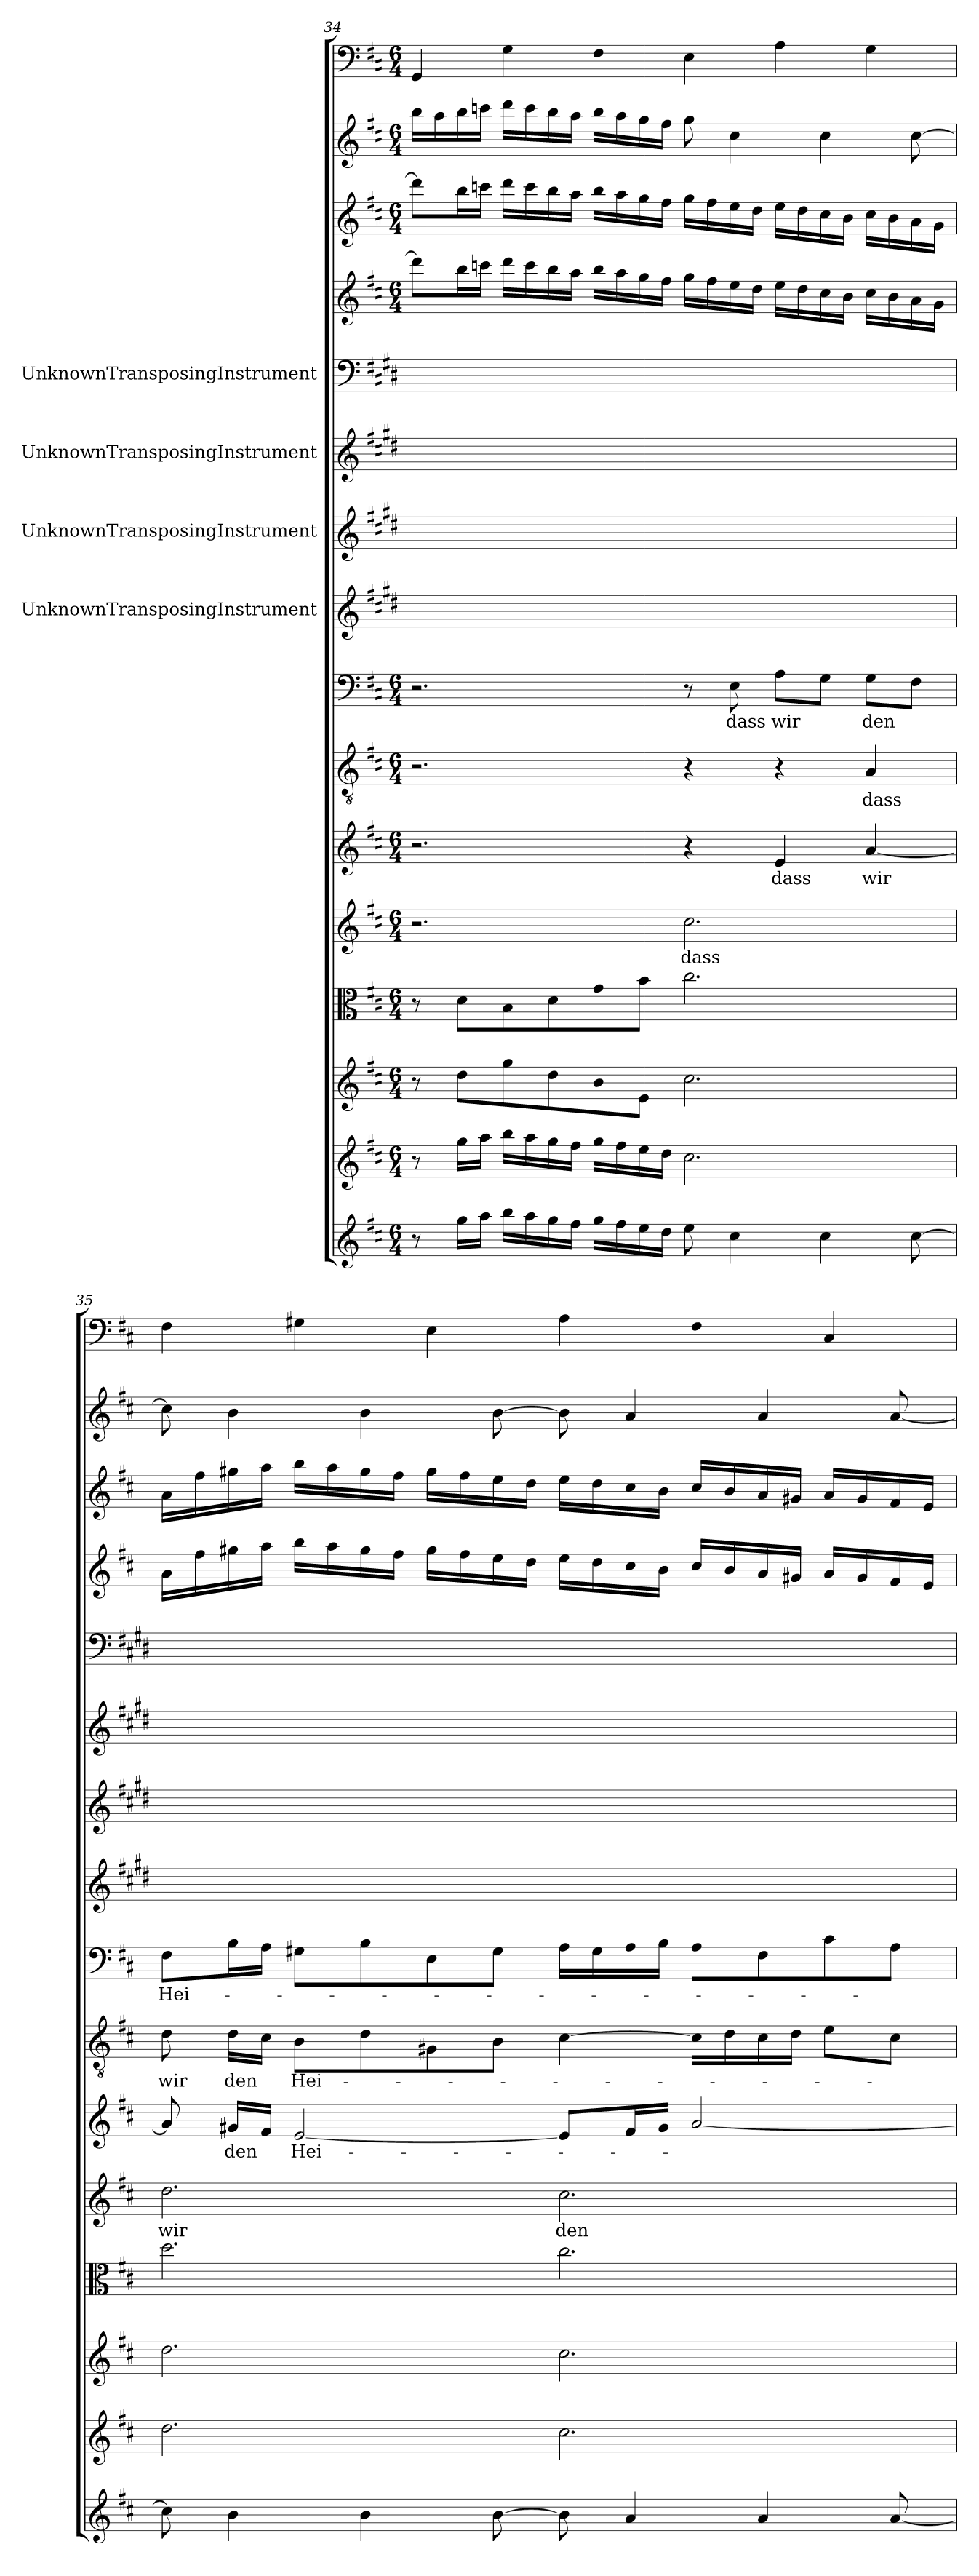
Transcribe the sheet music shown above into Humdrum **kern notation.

**kern	**kern	**kern	**kern	**kern	**text	**kern	**text	**kern	**text	**kern	**text	**kern	**kern	**kern	**kern	**kern	**kern	**kern	**kern
*part16	*part15	*part14	*part13	*part12	*part12	*part11	*part11	*part10	*part10	*part9	*part9	*part8	*part7	*part6	*part5	*part4	*part3	*part2	*part1
*staff16	*staff15	*staff14	*staff13	*staff12	*staff12	*staff11	*staff11	*staff10	*staff10	*staff9	*staff9	*staff8	*staff7	*staff6	*staff5	*staff4	*staff3	*staff2	*staff1
*	*	*	*	*	*	*	*	*	*	*	*	*I"UnknownTransposingInstrument	*I"UnknownTransposingInstrument	*I"UnknownTransposingInstrument	*I"UnknownTransposingInstrument	*	*	*	*
*clefG2	*clefG2	*clefG2	*clefC3	*clefG2	*	*clefG2	*	*clefGv2	*	*clefF4	*	*clefG2	*clefG2	*clefG2	*clefF4	*clefG2	*clefG2	*clefG2	*clefF4
*	*	*	*	*	*	*	*	*	*	*	*	*ITrd1c2	*ITrd1c2	*ITrd1c2	*ITrd1c2	*	*	*	*
*k[f#c#]	*k[f#c#]	*k[f#c#]	*k[f#c#]	*k[f#c#]	*	*k[f#c#]	*	*k[f#c#]	*	*k[f#c#]	*	*k[f#c#]	*k[f#c#]	*k[f#c#]	*k[f#c#]	*k[f#c#]	*k[f#c#]	*k[f#c#]	*k[f#c#]
*D:	*D:	*D:	*D:	*D:	*	*D:	*	*D:	*	*D:	*	*	*	*	*	*D:	*D:	*D:	*D:
*M6/4	*M6/4	*M6/4	*M6/4	*M6/4	*	*M6/4	*	*M6/4	*	*M6/4	*	*	*	*	*	*M6/4	*M6/4	*M6/4	*M6/4
=34	=34	=34	=34	=34	=34	=34	=34	=34	=34	=34	=34	=34	=34	=34	=34	=34	=34	=34	=34
8r	8r	8r	8r	2.r	.	2.r	.	2.r	.	2.r	.	1.r	1.r	1.r	1.r	8ddd\L]	8ddd\L]	16bb\LL	4GG/
.	.	.	.	.	.	.	.	.	.	.	.	.	.	.	.	.	.	16aa\	.
16gg\LL	16gg\LL	8dd\L	8d\L	.	.	.	.	.	.	.	.	.	.	.	.	16bb\L	16bb\L	16bb\	.
16aa\JJ	16aa\JJ	.	.	.	.	.	.	.	.	.	.	.	.	.	.	16cccn\JJ	16cccn\JJ	16cccn\JJ	.
16bb\LL	16bb\LL	8gg\	8B\	.	.	.	.	.	.	.	.	.	.	.	.	16ddd\LL	16ddd\LL	16ddd\LL	4G\
16aa\	16aa\	.	.	.	.	.	.	.	.	.	.	.	.	.	.	16ccc\	16ccc\	16ccc\	.
16gg\	16gg\	8dd\	8d\	.	.	.	.	.	.	.	.	.	.	.	.	16bb\	16bb\	16bb\	.
16ff#\JJ	16ff#\JJ	.	.	.	.	.	.	.	.	.	.	.	.	.	.	16aa\JJ	16aa\JJ	16aa\JJ	.
16gg\LL	16gg\LL	8b\	8g\	.	.	.	.	.	.	.	.	.	.	.	.	16bb\LL	16bb\LL	16bb\LL	4F#\
16ff#\	16ff#\	.	.	.	.	.	.	.	.	.	.	.	.	.	.	16aa\	16aa\	16aa\	.
16ee\	16ee\	8e\J	8b\J	.	.	.	.	.	.	.	.	.	.	.	.	16gg\	16gg\	16gg\	.
16dd\JJ	16dd\JJ	.	.	.	.	.	.	.	.	.	.	.	.	.	.	16ff#\JJ	16ff#\JJ	16ff#\JJ	.
8ee\	2.cc#\	2.cc#\	2.cc#\	2.cc#\	dass	4r	.	4r	.	8r	.	.	.	.	.	16gg\LL	16gg\LL	8gg\	4E\
.	.	.	.	.	.	.	.	.	.	.	.	.	.	.	.	16ff#\	16ff#\	.	.
4cc#\	.	.	.	.	.	.	.	.	.	8E\	dass	.	.	.	.	16ee\	16ee\	4cc#\	.
.	.	.	.	.	.	.	.	.	.	.	.	.	.	.	.	16dd\JJ	16dd\JJ	.	.
.	.	.	.	.	.	4e/	dass	4r	.	8A\L	wir	.	.	.	.	16ee\LL	16ee\LL	.	4A\
.	.	.	.	.	.	.	.	.	.	.	.	.	.	.	.	16dd\	16dd\	.	.
4cc#\	.	.	.	.	.	.	.	.	.	8G\J	.	.	.	.	.	16cc#\	16cc#\	4cc#\	.
.	.	.	.	.	.	.	.	.	.	.	.	.	.	.	.	16b\JJ	16b\JJ	.	.
.	.	.	.	.	.	[4a/	wir	4A/	dass	8G\L	den	.	.	.	.	16cc#\LL	16cc#\LL	.	4G\
.	.	.	.	.	.	.	.	.	.	.	.	.	.	.	.	16b\	16b\	.	.
[8cc#\	.	.	.	.	.	.	.	.	.	8F#\J	.	.	.	.	.	16a\	16a\	[8cc#\	.
.	.	.	.	.	.	.	.	.	.	.	.	.	.	.	.	16g\JJ	16g\JJ	.	.
=35	=35	=35	=35	=35	=35	=35	=35	=35	=35	=35	=35	=35	=35	=35	=35	=35	=35	=35	=35
8cc#\]	2.dd\	2.dd\	2.dd\	2.dd\	wir	8a/]	.	8d\	wir	8F#\L	Hei-	1.r	1.r	1.r	1.r	16a\LL	16a\LL	8cc#\]	4F#\
.	.	.	.	.	.	.	.	.	.	.	.	.	.	.	.	16ff#\	16ff#\	.	.
4b\	.	.	.	.	.	16g#X/LL	den	16d\LL	den	16B\L	.	.	.	.	.	16gg#X\	16gg#X\	4b\	.
.	.	.	.	.	.	16f#/JJ	.	16c#\JJ	.	16A\JJ	.	.	.	.	.	16aa\JJ	16aa\JJ	.	.
.	.	.	.	.	.	[2e/	Hei-	8B\L	Hei-	8G#X\L	.	.	.	.	.	16bb\LL	16bb\LL	.	4G#X\
.	.	.	.	.	.	.	.	.	.	.	.	.	.	.	.	16aa\	16aa\	.	.
4b\	.	.	.	.	.	.	.	8d\	.	8B\	.	.	.	.	.	16gg#\	16gg#\	4b\	.
.	.	.	.	.	.	.	.	.	.	.	.	.	.	.	.	16ff#\JJ	16ff#\JJ	.	.
.	.	.	.	.	.	.	.	8G#X\	.	8E\	.	.	.	.	.	16gg#\LL	16gg#\LL	.	4E\
.	.	.	.	.	.	.	.	.	.	.	.	.	.	.	.	16ff#\	16ff#\	.	.
[8b\	.	.	.	.	.	.	.	8B\J	.	8G#\J	.	.	.	.	.	16ee\	16ee\	[8b\	.
.	.	.	.	.	.	.	.	.	.	.	.	.	.	.	.	16dd\JJ	16dd\JJ	.	.
8b\]	2.cc#\	2.cc#\	2.cc#\	2.cc#\	den	8e/L]	.	[4c#\	.	16A\LL	.	.	.	.	.	16ee\LL	16ee\LL	8b\]	4A\
.	.	.	.	.	.	.	.	.	.	16G#\	.	.	.	.	.	16dd\	16dd\	.	.
4a/	.	.	.	.	.	16f#/L	.	.	.	16A\	.	.	.	.	.	16cc#\	16cc#\	4a/	.
.	.	.	.	.	.	16g#/JJ	.	.	.	16B\JJ	.	.	.	.	.	16b\JJ	16b\JJ	.	.
.	.	.	.	.	.	[2a/	.	16c#\LL]	.	8A\L	.	.	.	.	.	16cc#/LL	16cc#/LL	.	4F#\
.	.	.	.	.	.	.	.	16d\	.	.	.	.	.	.	.	16b/	16b/	.	.
4a/	.	.	.	.	.	.	.	16c#\	.	8F#\	.	.	.	.	.	16a/	16a/	4a/	.
.	.	.	.	.	.	.	.	16d\JJ	.	.	.	.	.	.	.	16g#X/JJ	16g#X/JJ	.	.
.	.	.	.	.	.	.	.	8e\L	.	8c#\	.	.	.	.	.	16a/LL	16a/LL	.	4C#/
.	.	.	.	.	.	.	.	.	.	.	.	.	.	.	.	16g#/	16g#/	.	.
[8a/	.	.	.	.	.	.	.	8c#\J	.	8A\J	.	.	.	.	.	16f#/	16f#/	[8a/	.
.	.	.	.	.	.	.	.	.	.	.	.	.	.	.	.	16e/JJ	16e/JJ	.	.
=	=	=	=	=	=	=	=	=	=	=	=	=	=	=	=	=	=	=	=
*-	*-	*-	*-	*-	*-	*-	*-	*-	*-	*-	*-	*-	*-	*-	*-	*-	*-	*-	*-
